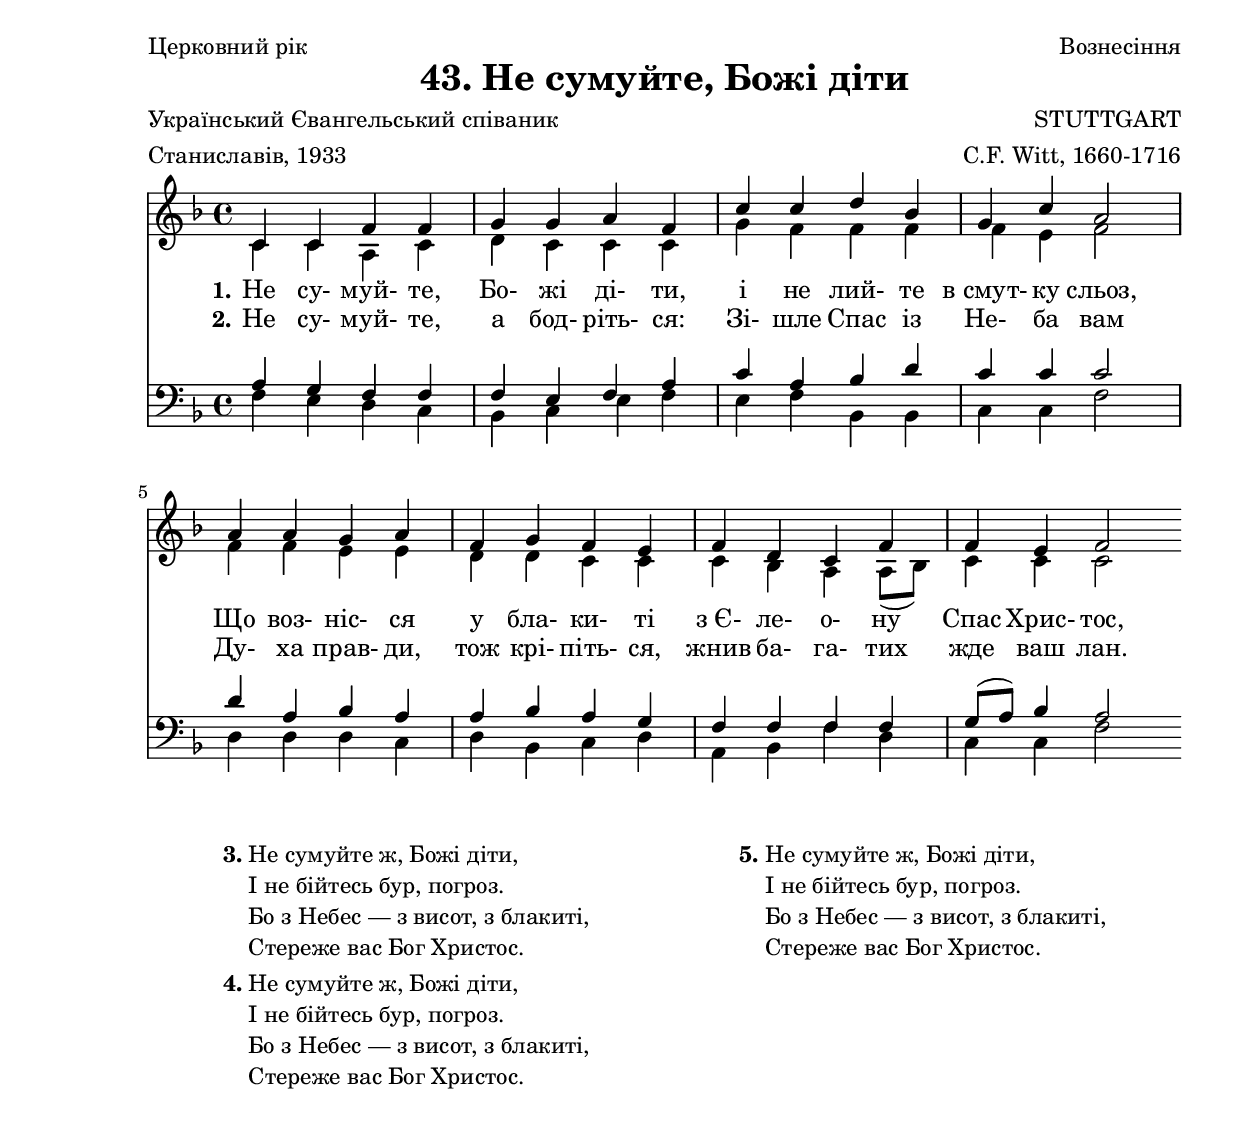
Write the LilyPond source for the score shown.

\version "2.12.1"
\paper{
  top-margin = 2\cm	%The margin between header and top of the page. Default: 5\mm. 
  bottom-margin = 2\cm	%The margin between footer and bottom of the page. Default: 6\mm. 
  left-margin = 25\mm	%The margin between the left edge of the page and the beginning of each system.
                   	%Default: 10\mm, as determined by set-default-paper-size or set-paper-size.
  line-width = 175\mm	%210\mm - 25\mm - 10\mm = 175\mm
}
\header {
  dedication = \markup \fill-line {"Церковний рік" "Вознесіння"}
  title    = "43. Не сумуйте, Божі діти"
  poet = \markup \column {"Український Євангельський співаник" "Станиславів, 1933"}
  composer = \markup \right-column {"STUTTGART" "C.F. Witt, 1660-1716"}
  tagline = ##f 
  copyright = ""
}
% Staff1Voice1
ContextZeroVoiceZero = \relative c' {
\clef "treble" \key f \major \time 4/4 c4 c f f g g a f c' c d bes g c a2 a4 a g a f g f e f d c f f e f2 \bar ":|"
}

% Staff1Voice2
ContextZeroVoiceOne = \relative c' {
\clef "treble" \key f \major \time 4/4 c4 c a c d c c c g' f f f f e f2 f4 f e e d d c c c bes a a8( bes) c4 c c2 \bar ":|"
}

% Staff2Voice1
ContextOneVoiceZero = \relative c' {
\clef "bass" \key f \major \time 4/4 a4 g f f f e f a c a bes d c c c2 d4 a bes a a bes a g f f f f g8( a) bes4 a2 \bar ":|"
}

% Staff2Voice2
ContextOneVoiceOne = \relative c {
\clef "bass" \key f \major \time 4/4 f4 e d c bes c e f e f bes, bes c c f2 d4 d d c d bes c d a bes f' d c c f2 \bar ":|"
}

\score {
<<
\new Staff {
<<
% Staff1Voice1
\new Voice = "ContextZeroVoiceZeroVirtual" { \voiceOne \ContextZeroVoiceZero }
\addlyrics {\set stanza = #"1." Не су- муй- те, Бо- жі ді- ти, і не лий- те в_смут- ку сльоз,
Що воз- ніс- ся у бла- ки- ті з_Є- ле- о- ну Спас Хрис- тос, }
\addlyrics {\set stanza = #"2." Не су- муй- те, а бод- ріть- ся: Зі- шле Спас із Не- ба вам
Ду- ха прав- ди, тож крі- піть- ся, жнив ба- га- тих жде ваш лан. }
% Staff1Voice2
\new Voice = "ContextZeroVoiceOneVirtual" { \voiceTwo \ContextZeroVoiceOne }
>>
}
\new Staff {
<<
% Staff2Voice1
\new Voice = "ContextOneVoiceZeroVirtual" { \voiceOne \ContextOneVoiceZero }
% Staff2Voice2
\new Voice = "ContextOneVoiceOneVirtual" { \voiceTwo \ContextOneVoiceOne }
>>
}

% Voice assignment:
\set Score.melismaBusyProperties = #'()
>>
}
\layout {
% Убираем "красную строку" в партитуре. Если не написать, первая партитурная строка начнется правее остальных
indent = 0
}
\markup { 
  \fill-line {
    \hspace #0.1 % moves the column off the left margin;
                 % can be removed if space on the page is tight
     \column {
      \line { \bold "3."
        \column {
          "Не сумуйте ж, Божі діти,"
          "І не бійтесь бур, погроз."
          "Бо з Небес — з висот, з блакиті,"
          "Стереже вас Бог Христос."
        }
      }
      \hspace #0.1 % adds vertical spacing between verses
      \line { \bold "4."
        \column {
          "Не сумуйте ж, Божі діти,"
          "І не бійтесь бур, погроз."
          "Бо з Небес — з висот, з блакиті,"
          "Стереже вас Бог Христос."
        }
      }
    }
    \hspace #0.1  % adds horizontal spacing between columns;
        % if they are still too close, add more " " pairs
        % until the result looks good
     \column {
      \line { \bold "5."
        \column {
          "Не сумуйте ж, Божі діти,"
          "І не бійтесь бур, погроз."
          "Бо з Небес — з висот, з блакиті,"
          "Стереже вас Бог Христос."
        }
      }
    }
    \hspace #0.1 % moves the column off the right margin;
                 % can be removed if space on the page is tight
  }
}

